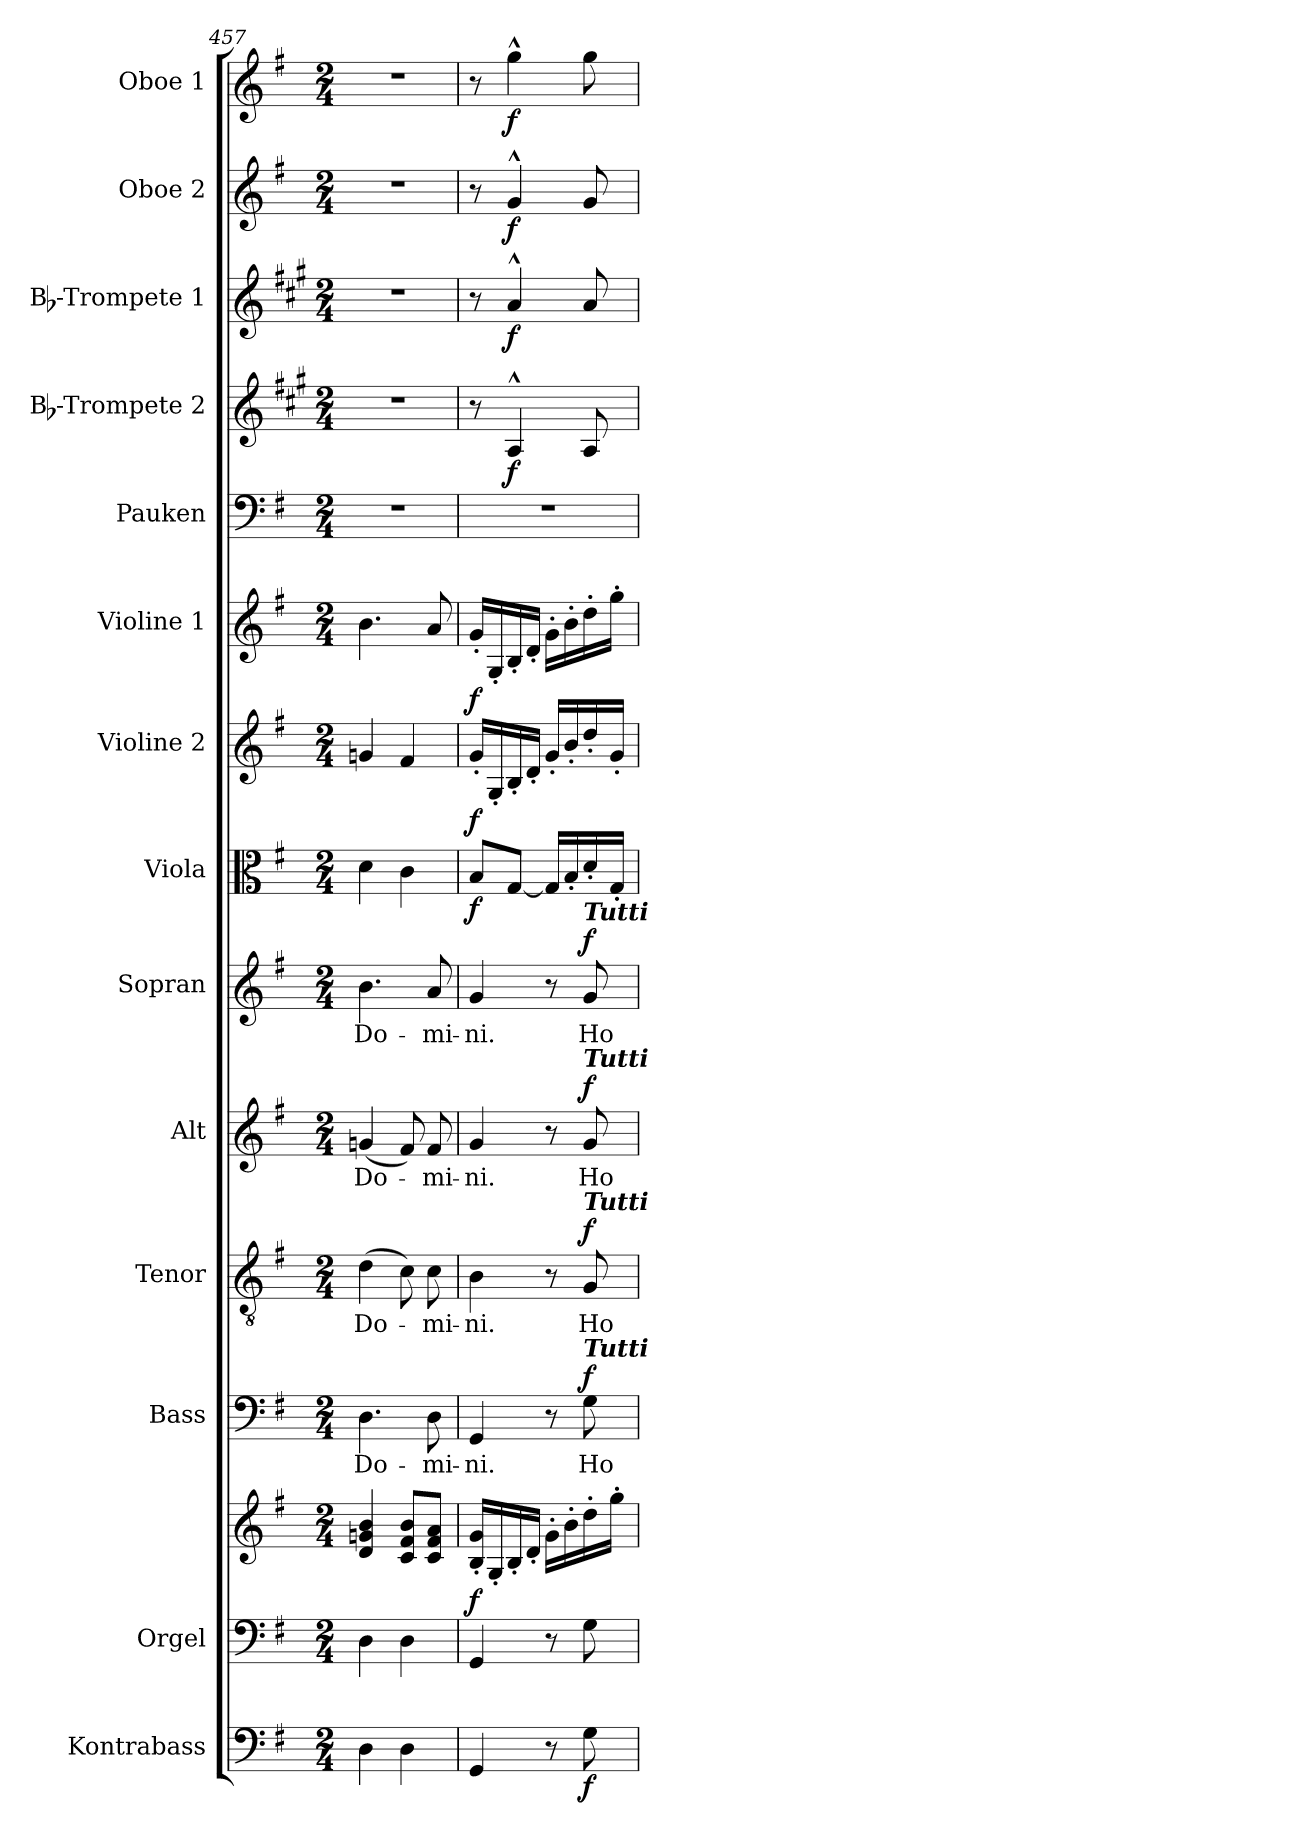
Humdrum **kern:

**kern	**dynam	**kern	**kern	**dynam	**kern	**text	**dynam	**kern	**text	**dynam	**kern	**text	**dynam	**kern	**text	**dynam	**kern	**dynam	**kern	**dynam	**kern	**dynam	**kern	**kern	**dynam	**kern	**dynam	**kern	**dynam	**kern	**dynam
*part14	*part14	*part13	*part13	*part13	*part12	*part12	*part12	*part11	*part11	*part11	*part10	*part10	*part10	*part9	*part9	*part9	*part8	*part8	*part7	*part7	*part6	*part6	*part5	*part4	*part4	*part3	*part3	*part2	*part2	*part1	*part1
*staff15	*staff15	*staff14	*staff13	*staff13/14	*staff12	*staff12	*staff12	*staff11	*staff11	*staff11	*staff10	*staff10	*staff10	*staff9	*staff9	*staff9	*staff8	*staff8	*staff7	*staff7	*staff6	*staff6	*staff5	*staff4	*staff4	*staff3	*staff3	*staff2	*staff2	*staff1	*staff1
*I"Kontrabass	*	*I"Orgel	*	*	*I"Bass	*	*	*I"Tenor	*	*	*I"Alt	*	*	*I"Sopran	*	*	*I"Viola	*	*I"Violine 2	*	*I"Violine 1	*	*I"Pauken	*I"Bb-Trompete 2	*	*I"Bb-Trompete 1	*	*I"Oboe 2	*	*I"Oboe 1	*
*I'Kb.	*	*I'Org.	*	*	*I'B.	*	*	*I'T.	*	*	*I'A.	*	*	*I'S.	*	*	*I'Vla.	*	*I'Vl. 2	*	*I'Vl. 1	*	*I'Pk.	*I'Bb Trp. 2	*	*I'Bb Trp. 1	*	*I'Ob. 2	*	*I'Ob. 1	*
*clefF4	*	*clefF4	*clefG2	*	*clefF4	*	*	*clefGv2	*	*	*clefG2	*	*	*clefG2	*	*	*clefC3	*	*clefG2	*	*clefG2	*	*clefF4	*clefG2	*	*clefG2	*	*clefG2	*	*clefG2	*
*ITrd7c12	*	*	*	*	*	*	*	*	*	*	*	*	*	*	*	*	*	*	*	*	*	*	*	*ITrd1c2	*	*ITrd1c2	*	*	*	*	*
*k[f#]	*	*k[f#]	*k[f#]	*	*k[f#]	*	*	*k[f#]	*	*	*k[f#]	*	*	*k[f#]	*	*	*k[f#]	*	*k[f#]	*	*k[f#]	*	*k[f#]	*k[f#]	*	*k[f#]	*	*k[f#]	*	*k[f#]	*
*G:	*	*G:	*G:	*	*G:	*	*	*G:	*	*	*G:	*	*	*G:	*	*	*G:	*	*G:	*	*G:	*	*G:	*G:	*	*G:	*	*G:	*	*G:	*
*M2/4	*	*M2/4	*M2/4	*	*M2/4	*	*	*M2/4	*	*	*M2/4	*	*	*M2/4	*	*	*M2/4	*	*M2/4	*	*M2/4	*	*M2/4	*M2/4	*	*M2/4	*	*M2/4	*	*M2/4	*
=457	=457	=457	=457	=457	=457	=457	=457	=457	=457	=457	=457	=457	=457	=457	=457	=457	=457	=457	=457	=457	=457	=457	=457	=457	=457	=457	=457	=457	=457	=457	=457
!	!	!	!	!	!	!LO:LY:b	!	!	!LO:LY:b	!	!	!LO:LY:b	!	!	!LO:LY:b	!	!	!	!	!	!	!	!	!	!	!	!	!	!	!	!
4DD\	.	4D\	4d/ 4gn/ 4b/	.	4.D\	Do-	.	(>4d\	Do-	.	(<4gn/	Do-	.	4.b\	Do-	.	4d\	.	4gn/	.	4.b\	.	2r	2r	.	2r	.	2r	.	2r	.
4DD\	.	4D\	8c/ 8f#/ 8b/L	.	.	.	.	8c\)	.	.	8f#/)	.	.	.	.	.	4c\	.	4f#/	.	.	.	.	.	.	.	.	.	.	.	.
!	!	!	!	!	!	!LO:LY:b	!	!	!LO:LY:b	!	!	!LO:LY:b	!	!	!LO:LY:b	!	!	!	!	!	!	!	!	!	!	!	!	!	!	!	!
.	.	.	8c/ 8f#/ 8a/J	.	8D\	-mi-	.	8c\	-mi-	.	8f#/	-mi-	.	8a/	-mi-	.	.	.	.	.	8a/	.	.	.	.	.	.	.	.	.	.
!!LO:PB:g=z
=458	=458	=458	=458	=458	=458	=458	=458	=458	=458	=458	=458	=458	=458	=458	=458	=458	=458	=458	=458	=458	=458	=458	=458	=458	=458	=458	=458	=458	=458	=458	=458
!	!	!	!	!LO:DY:b	!	!LO:LY:b	!	!	!LO:LY:b	!	!	!LO:LY:b	!	!	!LO:LY:b	!	!	!LO:DY:b	!	!LO:DY:b	!	!LO:DY:b	!	!	!	!	!	!	!	!	!
4GGG/	.	4GG/	16B/'< 16g/'<LL	f	4GG/	-ni.	.	4B\	-ni.	.	4g/	-ni.	.	4g/	-ni.	.	8B/L	f	16g'</LL	f	16g'</LL	f	2r	8r	.	8r	.	8r	.	8r	.
.	.	.	16G'</	.	.	.	.	.	.	.	.	.	.	.	.	.	.	.	16G'</	.	16G'</	.	.	.	.	.	.	.	.	.	.
!	!	!	!	!	!	!	!	!	!	!	!	!	!	!	!	!	!	!	!	!	!	!	!	!	!LO:DY:b	!	!LO:DY:b	!	!LO:DY:b	!	!LO:DY:b
.	.	.	16B'</	.	.	.	.	.	.	.	.	.	.	.	.	.	[8G/J	.	16B'</	.	16B'</	.	.	4G^^>/	f	4g^^>/	f	4g^^>/	f	4gg^^>\	f
.	.	.	16d'</JJ	.	.	.	.	.	.	.	.	.	.	.	.	.	.	.	16d'</JJ	.	16d'</JJ	.	.	.	.	.	.	.	.	.	.
8r	.	8r	16g'>\LL	.	8r	.	.	8r	.	.	8r	.	.	8r	.	.	16G/LL]	.	16g'</LL	.	16g'>\LL	.	.	.	.	.	.	.	.	.	.
.	.	.	16b'>\	.	.	.	.	.	.	.	.	.	.	.	.	.	16B'</	.	16b'</	.	16b'>\	.	.	.	.	.	.	.	.	.	.
!	!	!	!	!	!	!	!	!	!	!	!	!	!	!LO:TX:a:Bi:t=Tutti	!	!	!	!	!	!	!	!	!	!	!	!	!	!	!	!	!
!	!	!	!	!	!	!	!	!	!	!	!LO:TX:a:Bi:t=Tutti	!	!	!	!	!	!	!	!	!	!	!	!	!	!	!	!	!	!	!	!
!	!	!	!	!	!	!	!	!LO:TX:a:Bi:t=Tutti	!	!	!	!	!	!	!	!	!	!	!	!	!	!	!	!	!	!	!	!	!	!	!
!	!	!	!	!	!LO:TX:a:Bi:t=Tutti	!	!	!	!	!	!	!	!	!	!	!	!	!	!	!	!	!	!	!	!	!	!	!	!	!	!
!	!LO:DY:b	!	!	!	!	!LO:LY:b	!LO:DY:a	!	!LO:LY:b	!LO:DY:a	!	!LO:LY:b	!LO:DY:a	!	!LO:LY:b	!LO:DY:a	!	!	!	!	!	!	!	!	!	!	!	!	!	!	!
8GG\	f	8G\	16dd'>\	.	8G\	Ho-	f	8G/	Ho-	f	8g/	Ho-	f	8g/	Ho-	f	16d'</	.	16dd'</	.	16dd'>\	.	.	8G/	.	8g/	.	8g/	.	8gg\	.
.	.	.	16gg'>\JJ	.	.	.	.	.	.	.	.	.	.	.	.	.	16G'</JJ	.	16g'</JJ	.	16gg'>\JJ	.	.	.	.	.	.	.	.	.	.
=	=	=	=	=	=	=	=	=	=	=	=	=	=	=	=	=	=	=	=	=	=	=	=	=	=	=	=	=	=	=	=
*-	*-	*-	*-	*-	*-	*-	*-	*-	*-	*-	*-	*-	*-	*-	*-	*-	*-	*-	*-	*-	*-	*-	*-	*-	*-	*-	*-	*-	*-	*-	*-
